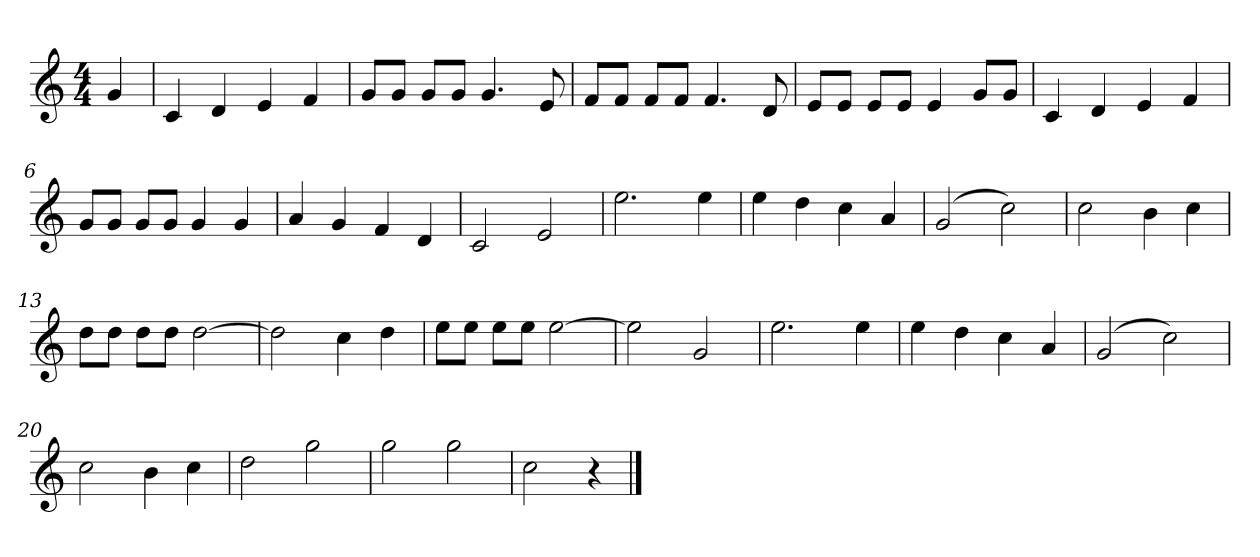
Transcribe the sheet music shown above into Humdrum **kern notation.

**kern
*part1
*staff1
*k[]
*M4/4
*MM120
=
4g
=1
4c
4d
4e
4f
=2
8gL
8gJ
8gL
8gJ
4.g
8e
=3
8fL
8fJ
8fL
8fJ
4.f
8d
=4
8eL
8eJ
8eL
8eJ
4e
8gL
8gJ
=5
4c
4d
4e
4f
=6
8gL
8gJ
8gL
8gJ
4g
4g
=7
4a
4g
4f
4d
=8
2c
2e
=9
2.ee
4ee
=10
4ee
4dd
4cc
4a
=11
(2g
2cc)
=12
2cc
4b
4cc
=13
8ddL
8ddJ
8ddL
8ddJ
[2dd
=14
2dd]
4cc
4dd
=15
8eeL
8eeJ
8eeL
8eeJ
[2ee
=16
2ee]
2g
=17
2.ee
4ee
=18
4ee
4dd
4cc
4a
=19
(2g
2cc)
=20
2cc
4b
4cc
=21
2dd
2gg
=22
2gg
2gg
=23
2cc
4r
==
*-
